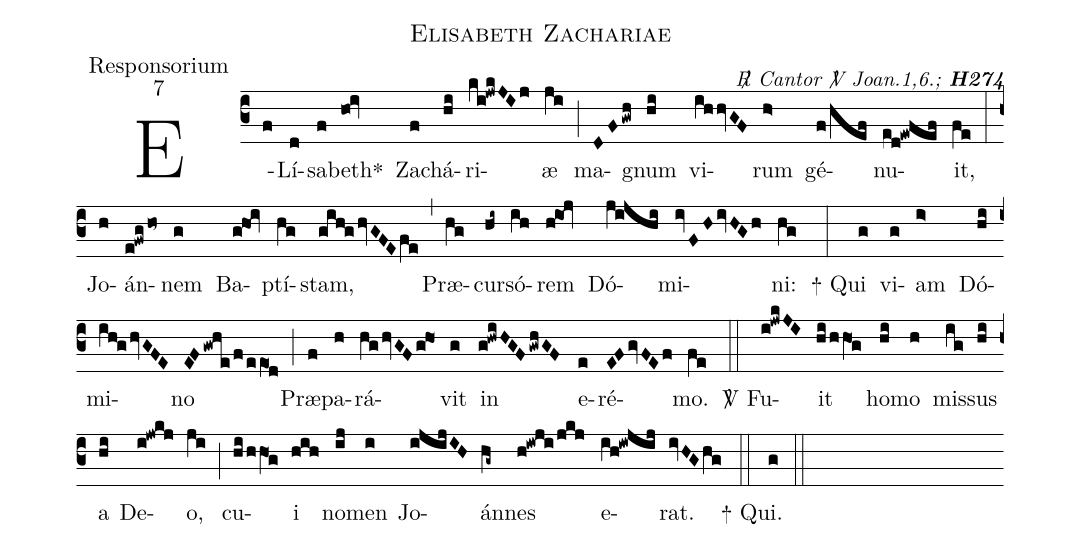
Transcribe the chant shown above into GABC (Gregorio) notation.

name:Elisabeth Zachariae;
office-part:Responsorium;
mode:7;
commentary:{\itshape\mdseries \Rbar\  Cantor \Vbar\   Joan.1,6.;\/} {\bfseries H274};
%%
(c3) E(f)Lí(d)sa(f)beth<sp>*</sp>(ho0!iv) Za(f)chá(hi)ri(ki!jwkJIj)æ(ji) (;)
ma(DFgwh)gnum(hi) vi(ihhvGF)rum(h>) gé(f/hef)nu(ed!ewfef)it,(fe) (:)
Jo(h)án(e!fwg/ho~)nem(g) Ba(g!ho1!iv)ptí(hg)stam,(gih!ghvGFEfe) (,)
Præ(hg)cur(hi~)só(ih)rem(h!io1!jv) Dó(jV!ijhi)mi(ivFHivHGh)ni:(hg) (:)
<sp>+</sp> Qui(g) vi(g)am(i>) Dó(hi)mi(ih!ghvGFE)no(EFgwhe/f/eeO1d) (;)
Præ(f)pa(h)rá(hghvGFg!ho1)vit(g) in(g!hwiHGFgwhGF) e(e)ré(EFgvFEf)mo.(fe) (::)
<sp>V/</sp> Fu(i!jwkJI)it(hi/hhO1g) ho(hi)mo(h) mis(ig)sus(hi) a(hi) De(i!jwkj)o,(ji) (;)
cu(hi/hhO1g)i(hih) no(ij)men(i) Jo(ijijIH)án(hg~)nes(h!iwji/jkj) e(ih!iwjij)rat.(ivHGhg) (::)
<sp>+</sp> Qui.(g) (::)
